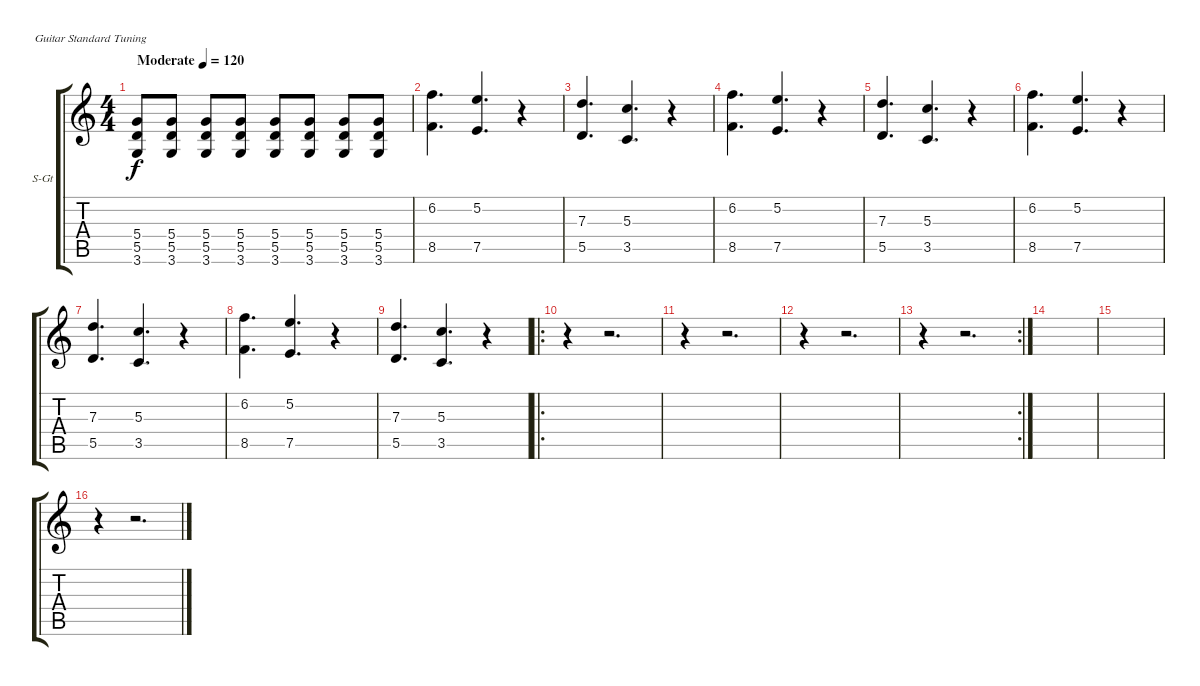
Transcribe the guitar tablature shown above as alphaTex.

\bracketExtendMode groupsimilarinstruments
\firstSystemTrackNameOrientation horizontal
\otherSystemsTrackNameOrientation horizontal
\track ("Äîðîæêà 3" "S-Gt") {instrument electricgrandpiano}
\staff {score tabs}
\tuning (E4 B3 G3 D3 A2 E2)
\displaytranspose 12
\ts (4 4)
\beaming (8 2 2 2 2)
\tempo (120 "Moderate")
\clef g2
\ks c
(5.4 5.5 3.6).8{dy f instrument electricgrandpiano} (5.4 5.5 3.6).8 (5.4 5.5 3.6).8 (5.4 5.5 3.6).8 (5.4 5.5 3.6).8 (5.4 5.5 3.6).8 (5.4 5.5 3.6).8 (5.4 5.5 3.6).8 |
(6.2 8.5).4{d} (5.2 7.5).4{d} r.4 |
(7.3 5.5).4{d} (5.3 3.5).4{d} r.4 |
(6.2 8.5).4{d} (5.2 7.5).4{d} r.4 |
(7.3 5.5).4{d} (5.3 3.5).4{d} r.4 |
(6.2 8.5).4{d} (5.2 7.5).4{d} r.4 |
(7.3 5.5).4{d} (5.3 3.5).4{d} r.4 |
(6.2 8.5).4{d} (5.2 7.5).4{d} r.4 |
(7.3 5.5).4{d} (5.3 3.5).4{d} r.4 |
\ro
r.4 r.2{d} |
r.4 r.2{d} |
r.4 r.2{d} |
\rc 2
r.4 r.2{d} |
|
|
r.4 r.2{d}
